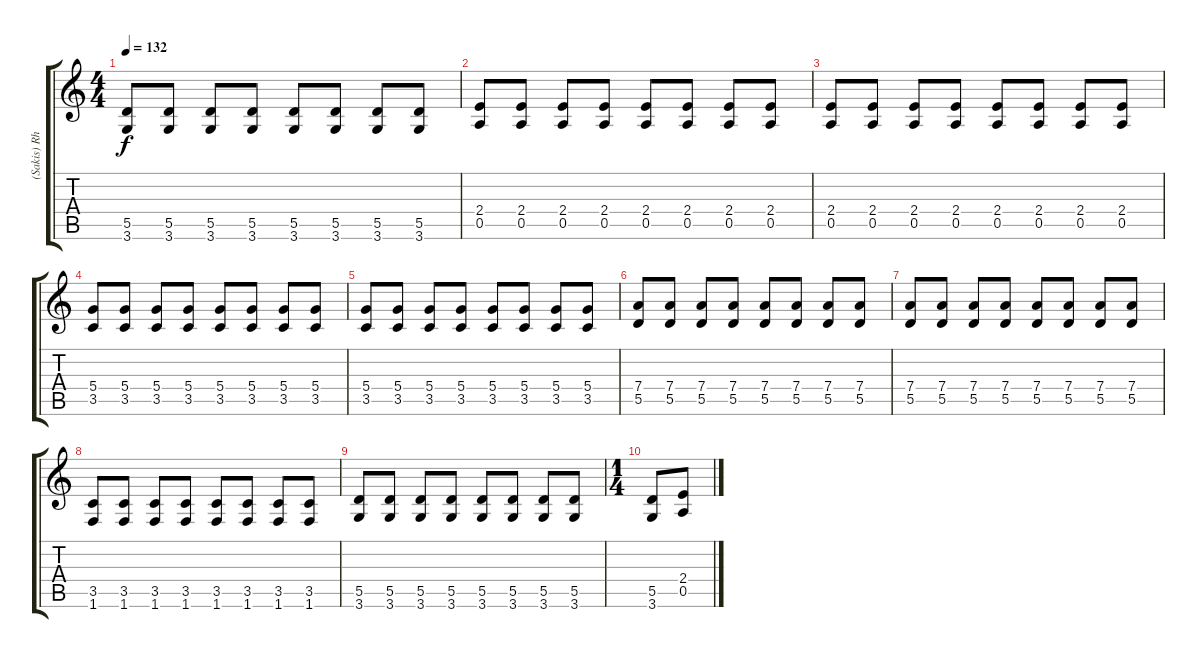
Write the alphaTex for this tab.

\track ("(Sakis) Rhythm Guitar" "(Sakis) Rh") {instrument overdrivenguitar}
\staff {score tabs}
\tuning (E4 B3 G3 D3 A2 E2) {hide}
\ts (4 4)
\tempo 132
\clef g2
\ks c
(5.5 3.6).8{dy f} (5.5 3.6).8 (5.5 3.6).8 (5.5 3.6).8 (5.5 3.6).8 (5.5 3.6).8 (5.5 3.6).8 (5.5 3.6).8 |
(2.4 0.5).8 (2.4 0.5).8 (2.4 0.5).8 (2.4 0.5).8 (2.4 0.5).8 (2.4 0.5).8 (2.4 0.5).8 (2.4 0.5).8 |
(2.4 0.5).8 (2.4 0.5).8 (2.4 0.5).8 (2.4 0.5).8 (2.4 0.5).8 (2.4 0.5).8 (2.4 0.5).8 (2.4 0.5).8 |
(5.4 3.5).8 (5.4 3.5).8 (5.4 3.5).8 (5.4 3.5).8 (5.4 3.5).8 (5.4 3.5).8 (5.4 3.5).8 (5.4 3.5).8 |
(5.4 3.5).8 (5.4 3.5).8 (5.4 3.5).8 (5.4 3.5).8 (5.4 3.5).8 (5.4 3.5).8 (5.4 3.5).8 (5.4 3.5).8 |
(7.4 5.5).8 (7.4 5.5).8 (7.4 5.5).8 (7.4 5.5).8 (7.4 5.5).8 (7.4 5.5).8 (7.4 5.5).8 (7.4 5.5).8 |
(7.4 5.5).8 (7.4 5.5).8 (7.4 5.5).8 (7.4 5.5).8 (7.4 5.5).8 (7.4 5.5).8 (7.4 5.5).8 (7.4 5.5).8 |
(3.5 1.6).8 (3.5 1.6).8 (3.5 1.6).8 (3.5 1.6).8 (3.5 1.6).8 (3.5 1.6).8 (3.5 1.6).8 (3.5 1.6).8 |
(5.5 3.6).8 (5.5 3.6).8 (5.5 3.6).8 (5.5 3.6).8 (5.5 3.6).8 (5.5 3.6).8 (5.5 3.6).8 (5.5 3.6).8 |
\ts (1 4)
(5.5 3.6).8 (2.4 0.5).8
